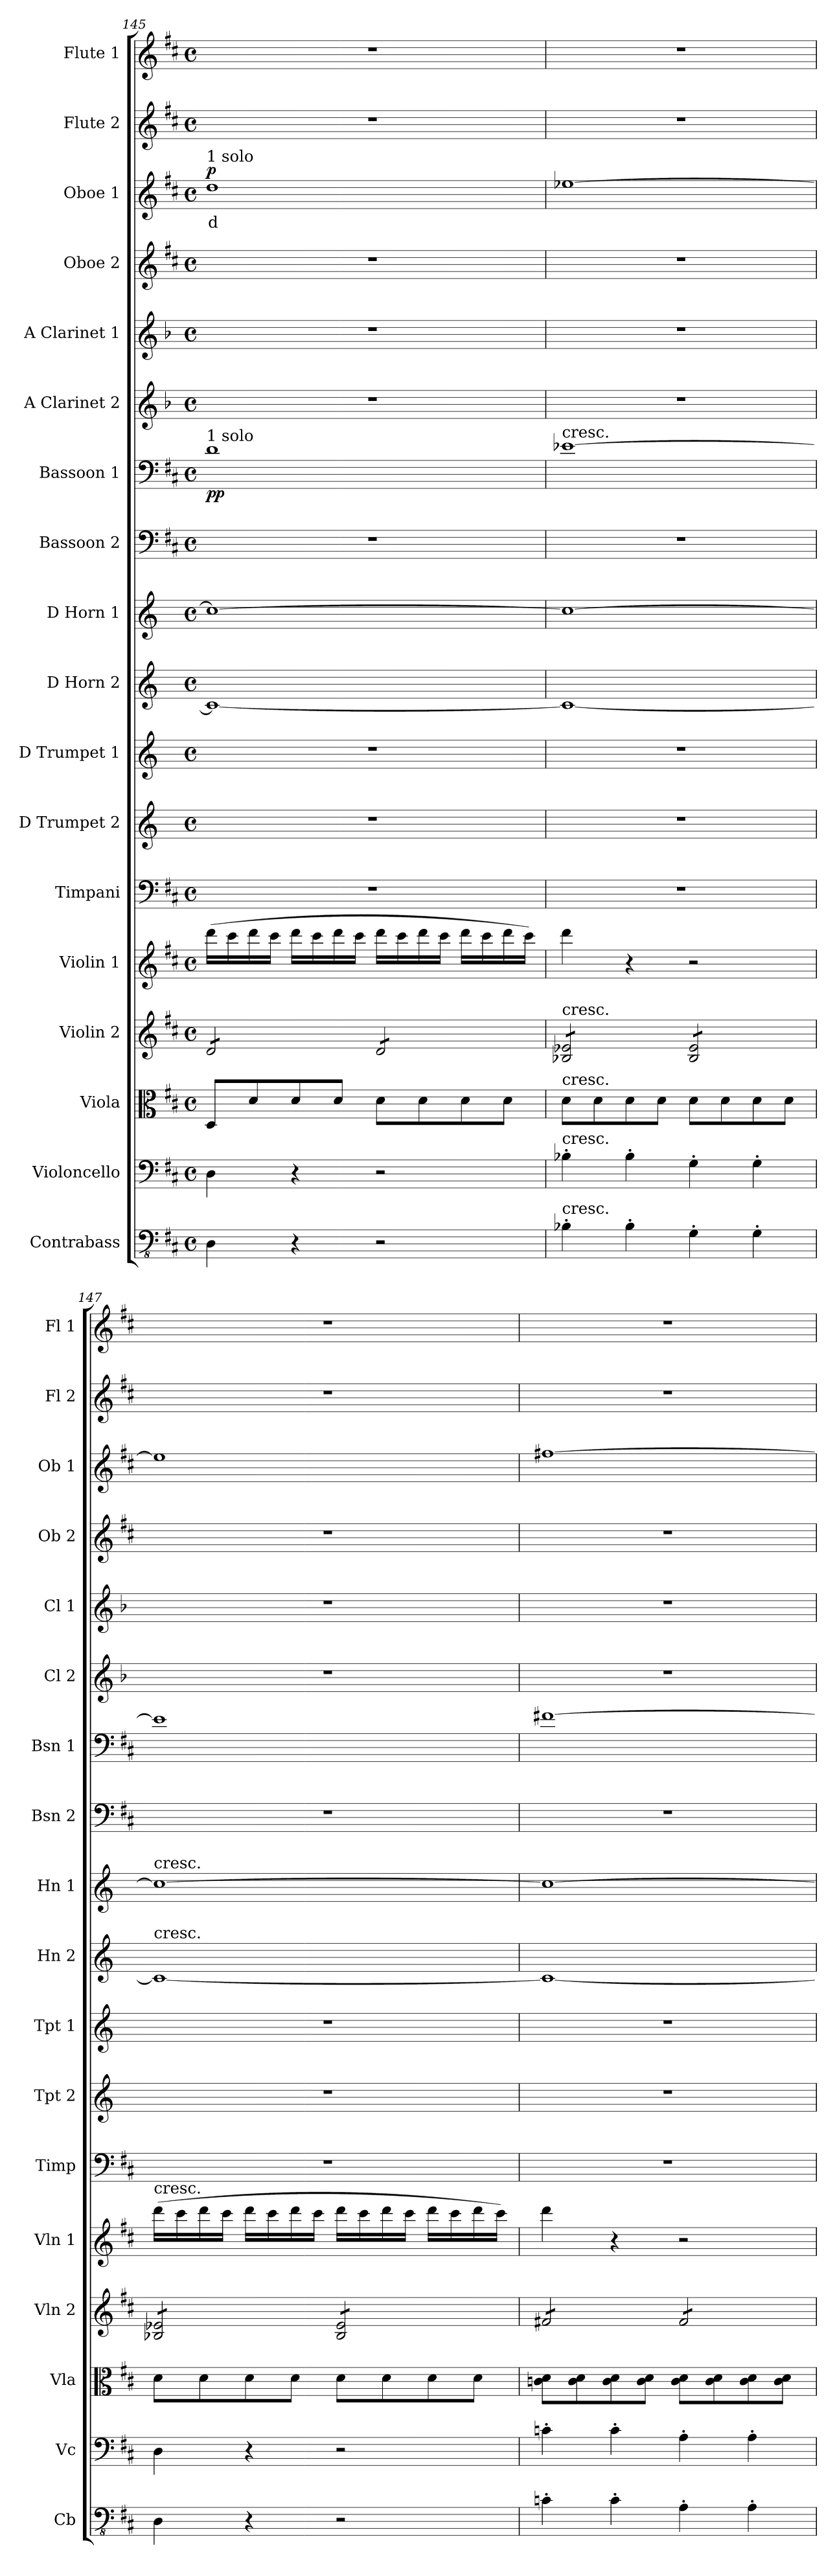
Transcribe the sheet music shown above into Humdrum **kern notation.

**kern	**kern	**kern	**kern	**kern	**kern	**kern	**kern	**kern	**kern	**kern	**kern	**dynam	**kern	**kern	**kern	**kern	**text	**dynam	**kern	**kern
*part18	*part17	*part16	*part15	*part14	*part13	*part12	*part11	*part10	*part9	*part8	*part7	*part7	*part6	*part5	*part4	*part3	*part3	*part3	*part2	*part1
*staff18	*staff17	*staff16	*staff15	*staff14	*staff13	*staff12	*staff11	*staff10	*staff9	*staff8	*staff7	*staff7	*staff6	*staff5	*staff4	*staff3	*staff3	*staff3	*staff2	*staff1
*I"Contrabass	*I"Violoncello	*I"Viola	*I"Violin 2	*I"Violin 1	*I"Timpani	*I"D Trumpet 2	*I"D Trumpet 1	*I"D Horn 2	*I"D Horn 1	*I"Bassoon 2	*I"Bassoon 1	*	*I"A Clarinet 2	*I"A Clarinet 1	*I"Oboe 2	*I"Oboe 1	*	*	*I"Flute 2	*I"Flute 1
*I'Cb	*I'Vc	*I'Vla	*I'Vln 2	*I'Vln 1	*I'Timp	*I'Tpt 2	*I'Tpt 1	*I'Hn 2	*I'Hn 1	*I'Bsn 2	*I'Bsn 1	*	*I'Cl 2	*I'Cl 1	*I'Ob 2	*I'Ob 1	*	*	*I'Fl 2	*I'Fl 1
*clefFv4	*clefF4	*clefC3	*clefG2	*clefG2	*clefF4	*clefG2	*clefG2	*clefG2	*clefG2	*clefF4	*clefF4	*	*clefG2	*clefG2	*clefG2	*clefG2	*	*	*clefG2	*clefG2
*	*	*	*	*	*	*ITrd-1c-2	*ITrd-1c-2	*ITrd6c10	*ITrd6c10	*	*	*	*ITrd2c3	*ITrd2c3	*	*	*	*	*	*
*k[f#c#]	*k[f#c#]	*k[f#c#]	*k[f#c#]	*k[f#c#]	*k[f#c#]	*k[f#c#]	*k[f#c#]	*k[f#c#]	*k[f#c#]	*k[f#c#]	*k[f#c#]	*	*k[f#c#]	*k[f#c#]	*k[f#c#]	*k[f#c#]	*	*	*k[f#c#]	*k[f#c#]
*M4/4	*M4/4	*M4/4	*M4/4	*M4/4	*M4/4	*M4/4	*M4/4	*M4/4	*M4/4	*M4/4	*M4/4	*	*M4/4	*M4/4	*M4/4	*M4/4	*	*	*M4/4	*M4/4
*met(c)	*met(c)	*met(c)	*met(c)	*met(c)	*met(c)	*met(c)	*met(c)	*met(c)	*met(c)	*met(c)	*met(c)	*	*met(c)	*met(c)	*met(c)	*met(c)	*	*	*met(c)	*met(c)
=145	=145	=145	=145	=145	=145	=145	=145	=145	=145	=145	=145	=145	=145	=145	=145	=145	=145	=145	=145	=145
!	!	!	!	!	!	!	!	!	!	!	!	!	!	!	!	!LO:TX:a:t=1 solo	!	!	!	!
!	!	!	!	!	!	!	!	!	!	!	!LO:TX:a:t=1 solo	!	!	!	!	!	!	!	!	!
!	!	!	!	!	!	!	!	!	!	!	!	!LO:DY:b	!	!	!	!	!LO:LY:b:color=#FF0000	!	!	!
!	!	!	!	!	!	!	!	!	!	!	!	!LO:DY:n=1:b	!	!	!	!	!	!LO:DY:b	!	!
*	*	*	*tremolo	*	*	*	*	*	*	*	*	*	*	*	*	*	*	*	*	*
4DD\	4D\	8D/L	8d/L	(16ddd\LL	1r	1r	1r	1D_	1d_	1r	1d	p p	1r	1r	1r	1dd	d	p	1r	1r
.	.	.	.	16ccc#\	.	.	.	.	.	.	.	.	.	.	.	.	.	.	.	.
.	.	8d/	8d/	16ddd\	.	.	.	.	.	.	.	.	.	.	.	.	.	.	.	.
.	.	.	.	16ccc#\JJ	.	.	.	.	.	.	.	.	.	.	.	.	.	.	.	.
4r	4r	8d/	8d/	16ddd\LL	.	.	.	.	.	.	.	.	.	.	.	.	.	.	.	.
.	.	.	.	16ccc#\	.	.	.	.	.	.	.	.	.	.	.	.	.	.	.	.
.	.	8d/J	8d/J	16ddd\	.	.	.	.	.	.	.	.	.	.	.	.	.	.	.	.
.	.	.	.	16ccc#\JJ	.	.	.	.	.	.	.	.	.	.	.	.	.	.	.	.
2r	2r	8d\L	8d/L	16ddd\LL	.	.	.	.	.	.	.	.	.	.	.	.	.	.	.	.
.	.	.	.	16ccc#\	.	.	.	.	.	.	.	.	.	.	.	.	.	.	.	.
.	.	8d\	8d/	16ddd\	.	.	.	.	.	.	.	.	.	.	.	.	.	.	.	.
.	.	.	.	16ccc#\JJ	.	.	.	.	.	.	.	.	.	.	.	.	.	.	.	.
.	.	8d\	8d/	16ddd\LL	.	.	.	.	.	.	.	.	.	.	.	.	.	.	.	.
.	.	.	.	16ccc#\	.	.	.	.	.	.	.	.	.	.	.	.	.	.	.	.
.	.	8d\J	8d/J	16ddd\	.	.	.	.	.	.	.	.	.	.	.	.	.	.	.	.
.	.	.	.	16ccc#\JJ)	.	.	.	.	.	.	.	.	.	.	.	.	.	.	.	.
=146	=146	=146	=146	=146	=146	=146	=146	=146	=146	=146	=146	=146	=146	=146	=146	=146	=146	=146	=146	=146
!	!	!	!	!	!	!	!	!	!	!	!LO:TX:a:t=cresc.	!	!	!	!	!	!	!	!	!
!	!	!	!LO:TX:a:t=cresc.	!	!	!	!	!	!	!	!	!	!	!	!	!	!	!	!	!
!	!	!LO:TX:a:t=cresc.	!	!	!	!	!	!	!	!	!	!	!	!	!	!	!	!	!	!
!	!LO:TX:a:t=cresc.	!	!	!	!	!	!	!	!	!	!	!	!	!	!	!	!	!	!	!
!LO:TX:a:t=cresc.	!	!	!	!	!	!	!	!	!	!	!	!	!	!	!	!	!	!	!	!
4BB-X'\	4B-X'\	8d\L	8B-X/ 8e-X/L	4ddd\	1r	1r	1r	1D_	1d_	1r	[1e-X	.	1r	1r	1r	[1ee-X	.	.	1r	1r
.	.	8d\	8B-X/ 8e-X/	.	.	.	.	.	.	.	.	.	.	.	.	.	.	.	.	.
4BB-'\	4B-'\	8d\	8B-X/ 8e-X/	4r	.	.	.	.	.	.	.	.	.	.	.	.	.	.	.	.
.	.	8d\J	8B-X/ 8e-X/J	.	.	.	.	.	.	.	.	.	.	.	.	.	.	.	.	.
4GG'\	4G'\	8d\L	8B-/ 8e-/L	2r	.	.	.	.	.	.	.	.	.	.	.	.	.	.	.	.
.	.	8d\	8B-/ 8e-/	.	.	.	.	.	.	.	.	.	.	.	.	.	.	.	.	.
4GG'\	4G'\	8d\	8B-/ 8e-/	.	.	.	.	.	.	.	.	.	.	.	.	.	.	.	.	.
.	.	8d\J	8B-/ 8e-/J	.	.	.	.	.	.	.	.	.	.	.	.	.	.	.	.	.
!!LO:PB:g=z
=147	=147	=147	=147	=147	=147	=147	=147	=147	=147	=147	=147	=147	=147	=147	=147	=147	=147	=147	=147	=147
!	!	!	!	!	!	!	!	!	!LO:TX:a:t=cresc.	!	!	!	!	!	!	!	!	!	!	!
!	!	!	!	!	!	!	!	!LO:TX:a:t=cresc.	!	!	!	!	!	!	!	!	!	!	!	!
!	!	!	!	!LO:TX:a:t=cresc.	!	!	!	!	!	!	!	!	!	!	!	!	!	!	!	!
4DD\	4D\	8d\L	8B-X/ 8e-X/L	(16ddd\LL	1r	1r	1r	1D_	1d_	1r	1e-]	.	1r	1r	1r	1ee-]	.	.	1r	1r
.	.	.	.	16ccc#\	.	.	.	.	.	.	.	.	.	.	.	.	.	.	.	.
.	.	8d\	8B-X/ 8e-X/	16ddd\	.	.	.	.	.	.	.	.	.	.	.	.	.	.	.	.
.	.	.	.	16ccc#\JJ	.	.	.	.	.	.	.	.	.	.	.	.	.	.	.	.
4r	4r	8d\	8B-X/ 8e-X/	16ddd\LL	.	.	.	.	.	.	.	.	.	.	.	.	.	.	.	.
.	.	.	.	16ccc#\	.	.	.	.	.	.	.	.	.	.	.	.	.	.	.	.
.	.	8d\J	8B-X/ 8e-X/J	16ddd\	.	.	.	.	.	.	.	.	.	.	.	.	.	.	.	.
.	.	.	.	16ccc#\JJ	.	.	.	.	.	.	.	.	.	.	.	.	.	.	.	.
2r	2r	8d\L	8B-/ 8e-/L	16ddd\LL	.	.	.	.	.	.	.	.	.	.	.	.	.	.	.	.
.	.	.	.	16ccc#\	.	.	.	.	.	.	.	.	.	.	.	.	.	.	.	.
.	.	8d\	8B-/ 8e-/	16ddd\	.	.	.	.	.	.	.	.	.	.	.	.	.	.	.	.
.	.	.	.	16ccc#\JJ	.	.	.	.	.	.	.	.	.	.	.	.	.	.	.	.
.	.	8d\	8B-/ 8e-/	16ddd\LL	.	.	.	.	.	.	.	.	.	.	.	.	.	.	.	.
.	.	.	.	16ccc#\	.	.	.	.	.	.	.	.	.	.	.	.	.	.	.	.
.	.	8d\J	8B-/ 8e-/J	16ddd\	.	.	.	.	.	.	.	.	.	.	.	.	.	.	.	.
.	.	.	.	16ccc#\JJ)	.	.	.	.	.	.	.	.	.	.	.	.	.	.	.	.
=148	=148	=148	=148	=148	=148	=148	=148	=148	=148	=148	=148	=148	=148	=148	=148	=148	=148	=148	=148	=148
4Cn'\	4cn'\	8cn\ 8d\L	8f#X/L	4ddd\	1r	1r	1r	1D_	1d_	1r	[1f#X	.	1r	1r	1r	[1ff#X	.	.	1r	1r
.	.	8c\ 8d\	8f#X/	.	.	.	.	.	.	.	.	.	.	.	.	.	.	.	.	.
4C'\	4c'\	8c\ 8d\	8f#X/	4r	.	.	.	.	.	.	.	.	.	.	.	.	.	.	.	.
.	.	8c\ 8d\J	8f#X/J	.	.	.	.	.	.	.	.	.	.	.	.	.	.	.	.	.
4AA'\	4A'\	8c\ 8d\L	8f#/L	2r	.	.	.	.	.	.	.	.	.	.	.	.	.	.	.	.
.	.	8c\ 8d\	8f#/	.	.	.	.	.	.	.	.	.	.	.	.	.	.	.	.	.
4AA'\	4A'\	8c\ 8d\	8f#/	.	.	.	.	.	.	.	.	.	.	.	.	.	.	.	.	.
.	.	8c\ 8d\J	8f#/J	.	.	.	.	.	.	.	.	.	.	.	.	.	.	.	.	.
*	*	*	*Xtremolo	*	*	*	*	*	*	*	*	*	*	*	*	*	*	*	*	*
=	=	=	=	=	=	=	=	=	=	=	=	=	=	=	=	=	=	=	=	=
*-	*-	*-	*-	*-	*-	*-	*-	*-	*-	*-	*-	*-	*-	*-	*-	*-	*-	*-	*-	*-
